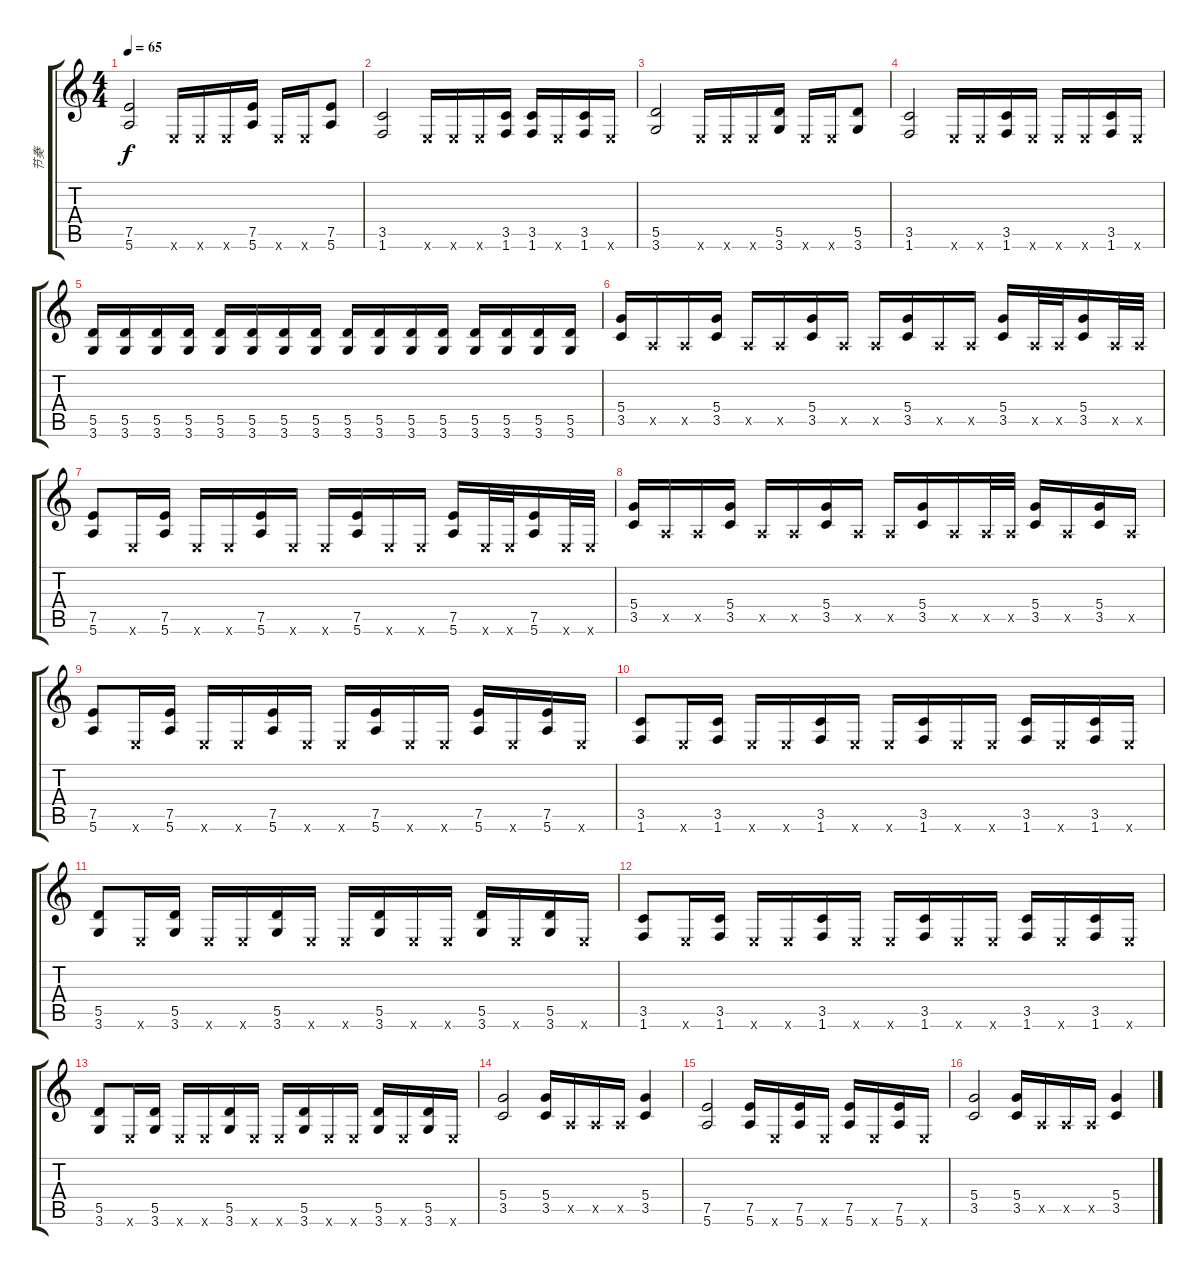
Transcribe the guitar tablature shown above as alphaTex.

\track ("节奏" "节奏") {instrument overdrivenguitar}
\staff {score tabs}
\tuning (E4 B3 G3 D3 A2 E2) {hide}
\ts (4 4)
\tempo 65
\clef g2
\ks c
(7.5 5.6).2{dy f} 0.6{x}.16 0.6{x}.16 0.6{x}.16 (7.5 5.6).16 0.6{x}.16 0.6{x}.16 (7.5 5.6).8 |
(3.5 1.6).2 0.6{x}.16 0.6{x}.16 0.6{x}.16 (3.5 1.6).16 (3.5 1.6).16 0.6{x}.16 (3.5 1.6).16 0.6{x}.16 |
(5.5 3.6).2 0.6{x}.16 0.6{x}.16 0.6{x}.16 (5.5 3.6).16 0.6{x}.16 0.6{x}.16 (5.5 3.6).8 |
(3.5 1.6).2 0.6{x}.16 0.6{x}.16 (3.5 1.6).16 0.6{x}.16 0.6{x}.16 0.6{x}.16 (3.5 1.6).16 0.6{x}.16 |
(5.5 3.6).16{volume 6} (5.5 3.6).16{volume 6} (5.5 3.6).16{volume 7} (5.5 3.6).16{volume 10} (5.5 3.6).16{volume 11} (5.5 3.6).16{volume 12} (5.5 3.6).16{volume 13} (5.5 3.6).16{volume 15} (5.5 3.6).16{volume 8} (5.5 3.6).16 (5.5 3.6).16{volume 10} (5.5 3.6).16 (5.5 3.6).16{volume 12} (5.5 3.6).16 (5.5 3.6).16{volume 15} (5.5 3.6).16 |
(5.4 3.5).16{volume 14} 0.5{x}.16 0.5{x}.16 (5.4 3.5).16 0.5{x}.16 0.5{x}.16 (5.4 3.5).16 0.5{x}.16 0.5{x}.16 (5.4 3.5).16 0.5{x}.16 0.5{x}.16 (5.4 3.5).16 0.5{x}.32 0.5{x}.32 (5.4 3.5).16 0.5{x}.32 0.5{x}.32 |
(7.5 5.6).8 0.6{x}.16 (7.5 5.6).16 0.6{x}.16 0.6{x}.16 (7.5 5.6).16 0.6{x}.16 0.6{x}.16 (7.5 5.6).16 0.6{x}.16 0.6{x}.16 (7.5 5.6).16 0.6{x}.32 0.6{x}.32 (7.5 5.6).16 0.6{x}.32 0.6{x}.32 |
(5.4 3.5).16{volume 14} 0.5{x}.16 0.5{x}.16 (5.4 3.5).16 0.5{x}.16 0.5{x}.16 (5.4 3.5).16 0.5{x}.16 0.5{x}.16 (5.4 3.5).16 0.5{x}.16 0.5{x}.32 0.5{x}.32 (5.4 3.5).16 0.5{x}.16 (5.4 3.5).16 0.5{x}.16 |
(7.5 5.6).8 0.6{x}.16 (7.5 5.6).16 0.6{x}.16 0.6{x}.16 (7.5 5.6).16 0.6{x}.16 0.6{x}.16 (7.5 5.6).16 0.6{x}.16 0.6{x}.16 (7.5 5.6).16 0.6{x}.16 (7.5 5.6).16 0.6{x}.16 |
(3.5 1.6).8 0.6{x}.16 (3.5 1.6).16 0.6{x}.16 0.6{x}.16 (3.5 1.6).16 0.6{x}.16 0.6{x}.16 (3.5 1.6).16 0.6{x}.16 0.6{x}.16 (3.5 1.6).16 0.6{x}.16 (3.5 1.6).16 0.6{x}.16 |
(5.5 3.6).8 0.6{x}.16 (5.5 3.6).16 0.6{x}.16 0.6{x}.16 (5.5 3.6).16 0.6{x}.16 0.6{x}.16 (5.5 3.6).16 0.6{x}.16 0.6{x}.16 (5.5 3.6).16 0.6{x}.16 (5.5 3.6).16 0.6{x}.16 |
(3.5 1.6).8 0.6{x}.16 (3.5 1.6).16 0.6{x}.16 0.6{x}.16 (3.5 1.6).16 0.6{x}.16 0.6{x}.16 (3.5 1.6).16 0.6{x}.16 0.6{x}.16 (3.5 1.6).16 0.6{x}.16 (3.5 1.6).16 0.6{x}.16 |
(5.5 3.6).8 0.6{x}.16 (5.5 3.6).16 0.6{x}.16 0.6{x}.16 (5.5 3.6).16 0.6{x}.16 0.6{x}.16 (5.5 3.6).16 0.6{x}.16 0.6{x}.16 (5.5 3.6).16 0.6{x}.16 (5.5 3.6).16 0.6{x}.16 |
(5.4 3.5).2{volume 10} (5.4 3.5).16 0.5{x}.16 0.5{x}.16 0.5{x}.16 (5.4 3.5).4 |
(7.5 5.6).2 (7.5 5.6).16 0.6{x}.16 (7.5 5.6).16 0.6{x}.16 (7.5 5.6).16 0.6{x}.16 (7.5 5.6).16 0.6{x}.16 |
(5.4 3.5).2{volume 10} (5.4 3.5).16 0.5{x}.16 0.5{x}.16 0.5{x}.16 (5.4 3.5).4
